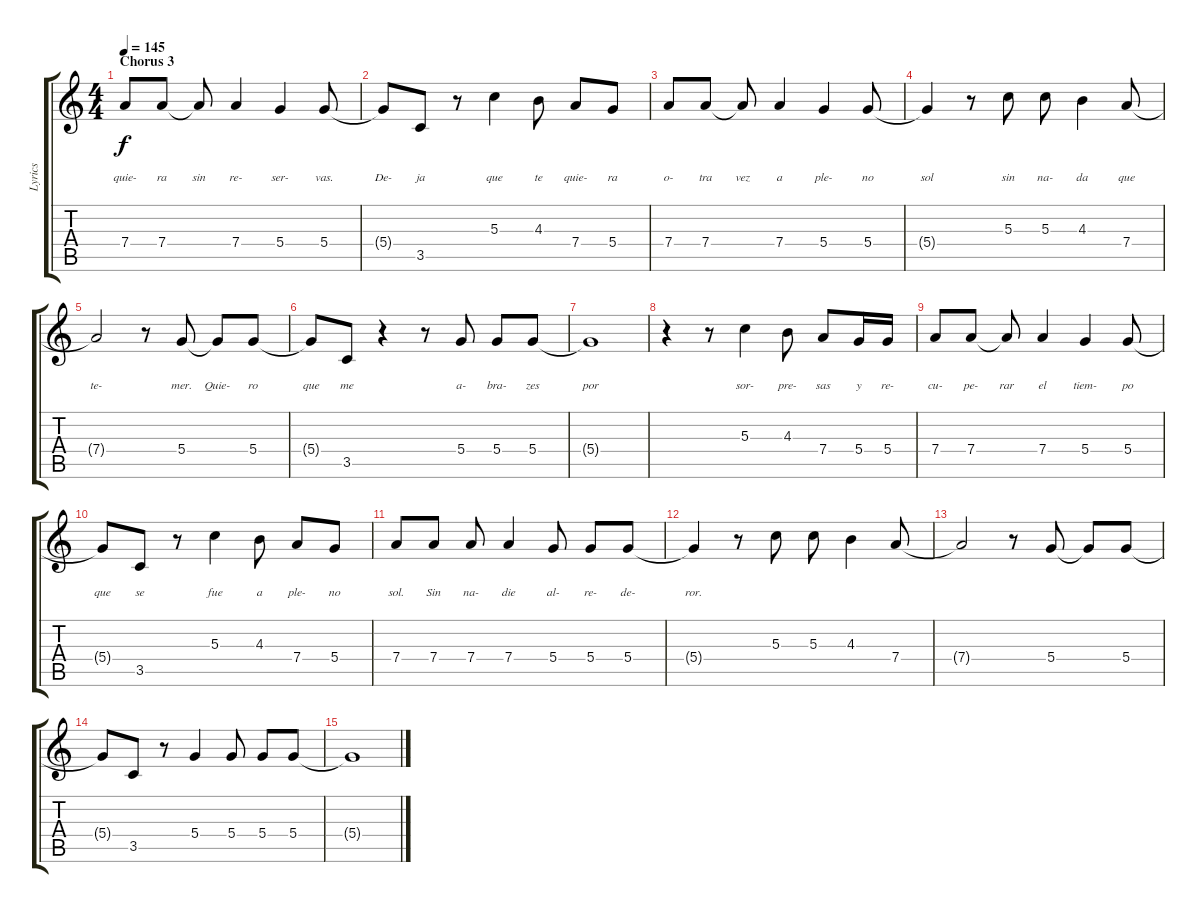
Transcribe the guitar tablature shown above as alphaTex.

\track ("Lyrics" "Lyrics") {instrument overdrivenguitar}
\staff {score tabs}
\tuning (E4 B3 G3 D3 A2 E2) {hide}
\ts (4 4)
\section ("" "Chorus 3")
\tempo 145
\clef g2
\ks c
7.4.8{lyrics (0 "") lyrics (1 "") lyrics (2 "") lyrics (3 "quie-") lyrics (4 "") dy f} 7.4.8{lyrics (0 "") lyrics (1 "") lyrics (2 "") lyrics (3 "ra") lyrics (4 "")} 7.4{t}.8{lyrics (0 "") lyrics (1 "") lyrics (2 "") lyrics (3 "sin") lyrics (4 "")} 7.4.4{lyrics (0 "") lyrics (1 "") lyrics (2 "") lyrics (3 "re-") lyrics (4 "")} 5.4.4{lyrics (0 "") lyrics (1 "") lyrics (2 "") lyrics (3 "ser-") lyrics (4 "")} 5.4.8{lyrics (0 "") lyrics (1 "") lyrics (2 "") lyrics (3 "vas.") lyrics (4 "")} |
5.4{t}.8{lyrics (0 "") lyrics (1 "") lyrics (2 "") lyrics (3 "De-") lyrics (4 "")} 3.5.8{lyrics (0 "") lyrics (1 "") lyrics (2 "") lyrics (3 "ja") lyrics (4 "")} r.8 5.3.4{lyrics (0 "") lyrics (1 "") lyrics (2 "") lyrics (3 "que") lyrics (4 "")} 4.3.8{lyrics (0 "") lyrics (1 "") lyrics (2 "") lyrics (3 "te") lyrics (4 "")} 7.4.8{lyrics (0 "") lyrics (1 "") lyrics (2 "") lyrics (3 "quie-") lyrics (4 "")} 5.4.8{lyrics (0 "") lyrics (1 "") lyrics (2 "") lyrics (3 "ra") lyrics (4 "")} |
7.4.8{lyrics (0 "") lyrics (1 "") lyrics (2 "") lyrics (3 "o-") lyrics (4 "")} 7.4.8{lyrics (0 "") lyrics (1 "") lyrics (2 "") lyrics (3 "tra") lyrics (4 "")} 7.4{t}.8{lyrics (0 "") lyrics (1 "") lyrics (2 "") lyrics (3 "vez") lyrics (4 "")} 7.4.4{lyrics (0 "") lyrics (1 "") lyrics (2 "") lyrics (3 "a") lyrics (4 "")} 5.4.4{lyrics (0 "") lyrics (1 "") lyrics (2 "") lyrics (3 "ple-") lyrics (4 "")} 5.4.8{lyrics (0 "") lyrics (1 "") lyrics (2 "") lyrics (3 "no") lyrics (4 "")} |
5.4{t}.4{lyrics (0 "") lyrics (1 "") lyrics (2 "") lyrics (3 "sol") lyrics (4 "")} r.8 5.3.8{lyrics (0 "") lyrics (1 "") lyrics (2 "") lyrics (3 "sin") lyrics (4 "")} 5.3.8{lyrics (0 "") lyrics (1 "") lyrics (2 "") lyrics (3 "na-") lyrics (4 "")} 4.3.4{lyrics (0 "") lyrics (1 "") lyrics (2 "") lyrics (3 "da") lyrics (4 "")} 7.4.8{lyrics (0 "") lyrics (1 "") lyrics (2 "") lyrics (3 "que") lyrics (4 "")} |
7.4{t}.2{lyrics (0 "") lyrics (1 "") lyrics (2 "") lyrics (3 "te-") lyrics (4 "")} r.8 5.4.8{lyrics (0 "") lyrics (1 "") lyrics (2 "") lyrics (3 "mer.") lyrics (4 "")} 5.4{t}.8{lyrics (0 "") lyrics (1 "") lyrics (2 "") lyrics (3 "Quie-") lyrics (4 "")} 5.4.8{lyrics (0 "") lyrics (1 "") lyrics (2 "") lyrics (3 "ro") lyrics (4 "")} |
5.4{t}.8{lyrics (0 "") lyrics (1 "") lyrics (2 "") lyrics (3 "que") lyrics (4 "")} 3.5.8{lyrics (0 "") lyrics (1 "") lyrics (2 "") lyrics (3 "me") lyrics (4 "")} r.4 r.8 5.4.8{lyrics (0 "") lyrics (1 "") lyrics (2 "") lyrics (3 "a-") lyrics (4 "")} 5.4.8{lyrics (0 "") lyrics (1 "") lyrics (2 "") lyrics (3 "bra-") lyrics (4 "")} 5.4.8{lyrics (0 "") lyrics (1 "") lyrics (2 "") lyrics (3 "zes") lyrics (4 "")} |
5.4{t}.1{lyrics (0 "") lyrics (1 "") lyrics (2 "") lyrics (3 "por") lyrics (4 "")} |
r.4 r.8 5.3.4{lyrics (0 "") lyrics (1 "") lyrics (2 "") lyrics (3 "sor-") lyrics (4 "")} 4.3.8{lyrics (0 "") lyrics (1 "") lyrics (2 "") lyrics (3 "pre-") lyrics (4 "")} 7.4.8{lyrics (0 "") lyrics (1 "") lyrics (2 "") lyrics (3 "sas") lyrics (4 "")} 5.4.16{lyrics (0 "") lyrics (1 "") lyrics (2 "") lyrics (3 "y") lyrics (4 "")} 5.4.16{lyrics (0 "") lyrics (1 "") lyrics (2 "") lyrics (3 "re-") lyrics (4 "")} |
7.4.8{lyrics (0 "") lyrics (1 "") lyrics (2 "") lyrics (3 "cu-") lyrics (4 "")} 7.4.8{lyrics (0 "") lyrics (1 "") lyrics (2 "") lyrics (3 "pe-") lyrics (4 "")} 7.4{t}.8{lyrics (0 "") lyrics (1 "") lyrics (2 "") lyrics (3 "rar") lyrics (4 "")} 7.4.4{lyrics (0 "") lyrics (1 "") lyrics (2 "") lyrics (3 "el") lyrics (4 "")} 5.4.4{lyrics (0 "") lyrics (1 "") lyrics (2 "") lyrics (3 "tiem-") lyrics (4 "")} 5.4.8{lyrics (0 "") lyrics (1 "") lyrics (2 "") lyrics (3 "po") lyrics (4 "")} |
5.4{t}.8{lyrics (0 "") lyrics (1 "") lyrics (2 "") lyrics (3 "que") lyrics (4 "")} 3.5.8{lyrics (0 "") lyrics (1 "") lyrics (2 "") lyrics (3 "se") lyrics (4 "")} r.8 5.3.4{lyrics (0 "") lyrics (1 "") lyrics (2 "") lyrics (3 "fue") lyrics (4 "")} 4.3.8{lyrics (0 "") lyrics (1 "") lyrics (2 "") lyrics (3 "a") lyrics (4 "")} 7.4.8{lyrics (0 "") lyrics (1 "") lyrics (2 "") lyrics (3 "ple-") lyrics (4 "")} 5.4.8{lyrics (0 "") lyrics (1 "") lyrics (2 "") lyrics (3 "no") lyrics (4 "")} |
7.4.8{lyrics (0 "") lyrics (1 "") lyrics (2 "") lyrics (3 "sol.") lyrics (4 "")} 7.4.8{lyrics (0 "") lyrics (1 "") lyrics (2 "") lyrics (3 "Sin") lyrics (4 "")} 7.4.8{lyrics (0 "") lyrics (1 "") lyrics (2 "") lyrics (3 "na-") lyrics (4 "")} 7.4.4{lyrics (0 "") lyrics (1 "") lyrics (2 "") lyrics (3 "die") lyrics (4 "")} 5.4.8{lyrics (0 "") lyrics (1 "") lyrics (2 "") lyrics (3 "al-") lyrics (4 "")} 5.4.8{lyrics (0 "") lyrics (1 "") lyrics (2 "") lyrics (3 "re-") lyrics (4 "")} 5.4.8{lyrics (0 "") lyrics (1 "") lyrics (2 "") lyrics (3 "de-") lyrics (4 "")} |
5.4{t}.4{lyrics (0 "") lyrics (1 "") lyrics (2 "") lyrics (3 "ror.") lyrics (4 "")} r.8 5.3.8 5.3.8 4.3.4 7.4.8 |
7.4{t}.2 r.8 5.4.8 5.4{t}.8 5.4.8 |
5.4{t}.8 3.5.8 r.8 5.4.4 5.4.8 5.4.8 5.4.8 |
5.4{t}.1
